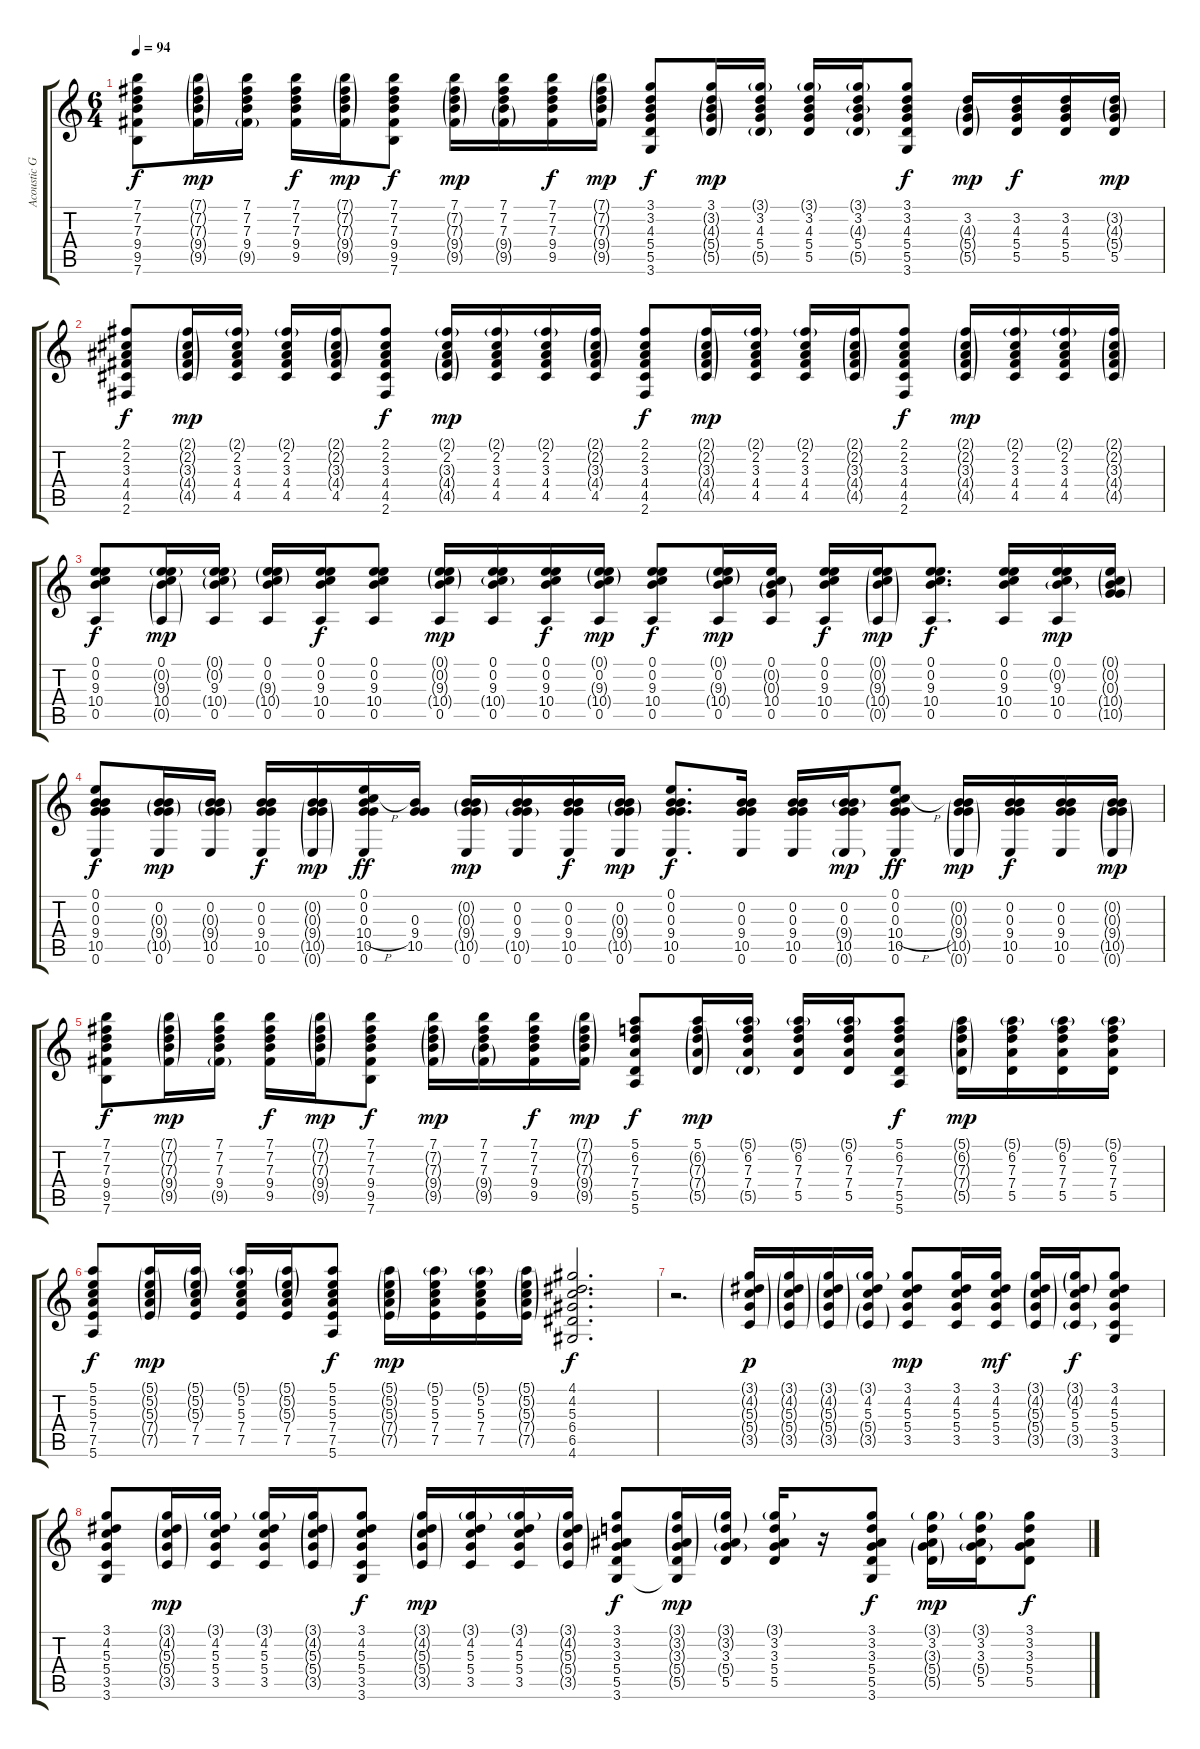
\track ("Acoustic Guitar" "Acoustic G") {instrument acousticguitarsteel}
\staff {score tabs}
\tuning (E4 B3 G3 D3 A2 E2) {hide}
\ts (6 4)
\tempo 94
\clef g2
\ks c
(7.1 7.2 7.3 9.4 9.5 7.6).8{dy f} (7.1{g} 7.2{g} 7.3{g} 9.4{g} 9.5{g}).16{dy mp} (7.1 7.2 7.3 9.4 9.5{g}).16 (7.1 7.2 7.3 9.4 9.5).16{dy f} (7.1{g} 7.2{g} 7.3{g} 9.4{g} 9.5{g}).16{dy mp} (7.1 7.2 7.3 9.4 9.5 7.6).8{dy f} (7.1 7.2{g} 7.3{g} 9.4{g} 9.5{g}).16{dy mp} (7.1 7.2 7.3 9.4{g} 9.5{g}).16 (7.1 7.2 7.3 9.4 9.5).16{dy f} (7.1{g} 7.2{g} 7.3{g} 9.4{g} 9.5{g}).16{dy mp} (3.1 3.2 4.3 5.4 5.5 3.6).8{dy f} (3.1 3.2{g} 4.3{g} 5.4{g} 5.5{g}).16{dy mp} (3.1{g} 3.2 4.3 5.4 5.5{g}).16 (3.1{g} 3.2 4.3 5.4 5.5).16 (3.1{g} 3.2 4.3{g} 5.4 5.5{g}).16 (3.1 3.2 4.3 5.4 5.5 3.6).8{dy f} (3.2 4.3{g} 5.4{g} 5.5{g}).16{dy mp} (3.2 4.3 5.4 5.5).16{dy f} (3.2 4.3 5.4 5.5).16 (3.2{g} 4.3{g} 5.4{g} 5.5).16{dy mp} |
(2.1 2.2 3.3 4.4 4.5 2.6).8{dy f} (2.1{g} 2.2{g} 3.3{g} 4.4{g} 4.5{g}).16{dy mp} (2.1{g} 2.2 3.3 4.4 4.5).16 (2.1{g} 2.2 3.3 4.4 4.5).16 (2.1{g} 2.2{g} 3.3{g} 4.4{g} 4.5).16 (2.1 2.2 3.3 4.4 4.5 2.6).8{dy f} (2.1{g} 2.2 3.3{g} 4.4{g} 4.5{g}).16{dy mp} (2.1{g} 2.2 3.3 4.4 4.5).16 (2.1{g} 2.2 3.3 4.4 4.5).16 (2.1{g} 2.2{g} 3.3{g} 4.4{g} 4.5).16 (2.1 2.2 3.3 4.4 4.5 2.6).8{dy f} (2.1{g} 2.2{g} 3.3{g} 4.4{g} 4.5{g}).16{dy mp} (2.1{g} 2.2 3.3 4.4 4.5).16 (2.1{g} 2.2 3.3 4.4 4.5).16 (2.1{g} 2.2{g} 3.3{g} 4.4{g} 4.5{g}).16 (2.1 2.2 3.3 4.4 4.5 2.6).8{dy f} (2.1{g} 2.2{g} 3.3{g} 4.4{g} 4.5{g}).16{dy mp} (2.1{g} 2.2 3.3 4.4 4.5).16 (2.1{g} 2.2 3.3 4.4 4.5).16 (2.1{g} 2.2{g} 3.3{g} 4.4{g} 4.5{g}).16 |
(0.1 0.2 9.3 10.4 0.5).8{dy f} (0.1 0.2{g} 9.3{g} 10.4 0.5{g}).16{dy mp} (0.1{g} 0.2{g} 9.3 10.4{g} 0.5).16 (0.1 0.2 9.3{g} 10.4{g} 0.5).16 (0.1 0.2 9.3 10.4 0.5).16{dy f} (0.1 0.2 9.3 10.4 0.5).8 (0.1{g} 0.2{g} 9.3{g} 10.4{g} 0.5).16{dy mp} (0.1 0.2 9.3 10.4{g} 0.5).16 (0.1 0.2 9.3 10.4 0.5).16{dy f} (0.1{g} 0.2 9.3{g} 10.4{g} 0.5).16{dy mp} (0.1 0.2 9.3 10.4 0.5).8{dy f} (0.1{g} 0.2 9.3{g} 10.4{g} 0.5).16{dy mp} (0.1 0.2{g} 0.3{g} 10.4 0.5).16 (0.1 0.2 9.3 10.4 0.5).16{dy f} (0.1{g} 0.2{g} 9.3{g} 10.4{g} 0.5{g}).16{dy mp} (0.1 0.2 9.3 10.4 0.5).8{d dy f} (0.1 0.2 9.3 10.4 0.5).16 (0.1 0.2{g} 9.3 10.4 0.5).16{dy mp} (0.1{g} 0.2{g} 0.3{g} 10.4{g} 10.5{g}).16 |
(0.1 0.2 0.3 9.4 10.5 0.6).8{dy f} (0.2 0.3{g} 9.4{g} 10.5{g} 0.6).16{dy mp} (0.2 0.3{g} 9.4{g} 10.5 0.6).16 (0.2 0.3 9.4 10.5 0.6).16{dy f} (0.2{g} 0.3{g} 9.4{g} 10.5{g} 0.6{g}).16{dy mp} (0.1 0.2 0.3 10.4{h} 10.5 0.6).16{dy ff} (0.3 9.4 10.5).16 (0.2{g} 0.3{g} 9.4{g} 10.5{g} 0.6).16{dy mp} (0.2 0.3 9.4 10.5{g} 0.6).16 (0.2 0.3 9.4 10.5 0.6).16{dy f} (0.2 0.3{g} 9.4{g} 10.5{g} 0.6).16{dy mp} (0.1 0.2 0.3 9.4 10.5 0.6).8{d dy f} (0.2 0.3 9.4 10.5 0.6).16 (0.2 0.3 9.4 10.5 0.6).16 (0.2 0.3 9.4{g} 10.5 0.6{g}).16{dy mp} (0.1 0.2 0.3 10.4{h} 10.5 0.6).8{dy ff} (0.2{g} 0.3{g} 9.4{g} 10.5{g} 0.6{g}).16{dy mp} (0.2 0.3 9.4 10.5 0.6).16{dy f} (0.2 0.3 9.4 10.5 0.6).16 (0.2{g} 0.3{g} 9.4{g} 10.5{g} 0.6{g}).16{dy mp} |
(7.1 7.2 7.3 9.4 9.5 7.6).8{dy f} (7.1{g} 7.2{g} 7.3{g} 9.4{g} 9.5{g}).16{dy mp} (7.1 7.2 7.3 9.4 9.5{g}).16 (7.1 7.2 7.3 9.4 9.5).16{dy f} (7.1{g} 7.2{g} 7.3{g} 9.4{g} 9.5{g}).16{dy mp} (7.1 7.2 7.3 9.4 9.5 7.6).8{dy f} (7.1 7.2{g} 7.3{g} 9.4{g} 9.5{g}).16{dy mp} (7.1 7.2 7.3 9.4{g} 9.5{g}).16 (7.1 7.2 7.3 9.4 9.5).16{dy f} (7.1{g} 7.2{g} 7.3{g} 9.4{g} 9.5{g}).16{dy mp} (5.1 6.2 7.3 7.4 5.5 5.6).8{dy f} (5.1 6.2{g} 7.3{g} 7.4{g} 5.5{g}).16{dy mp} (5.1{g} 6.2 7.3 7.4 5.5{g}).16 (5.1{g} 6.2 7.3 7.4 5.5).16 (5.1{g} 6.2 7.3 7.4 5.5).16 (5.1 6.2 7.3 7.4 5.5 5.6).8{dy f} (5.1{g} 6.2{g} 7.3{g} 7.4{g} 5.5{g}).16{dy mp} (5.1{g} 6.2 7.3 7.4 5.5).16 (5.1{g} 6.2 7.3 7.4 5.5).16 (5.1{g} 6.2 7.3 7.4 5.5).16 |
(5.1 5.2 5.3 7.4 7.5 5.6).8{dy f} (5.1{g} 5.2{g} 5.3{g} 7.4{g} 7.5{g}).16{dy mp} (5.1{g} 5.2{g} 5.3{g} 7.4 7.5).16 (5.1{g} 5.2 5.3 7.4 7.5).16 (5.1{g} 5.2{g} 5.3{g} 7.4 7.5).16 (5.1 5.2 5.3 7.4 7.5 5.6).8{dy f} (5.1{g} 5.2{g} 5.3{g} 7.4{g} 7.5{g}).16{dy mp} (5.1{g} 5.2 5.3 7.4 7.5).16 (5.1{g} 5.2 5.3 7.4 7.5).16 (5.1{g} 5.2{g} 5.3{g} 7.4{g} 7.5{g}).16 (4.1 4.2 5.3 6.4 6.5 4.6).2{d dy f} |
r.2{d} (3.1{g} 4.2{g} 5.3{g} 5.4{g} 3.5{g}).16{dy p} (3.1{g} 4.2{g} 5.3{g} 5.4{g} 3.5{g}).16 (3.1{g} 4.2{g} 5.3{g} 5.4{g} 3.5{g}).16 (3.1{g} 4.2 5.3 5.4{g} 3.5{g}).16 (3.1 4.2 5.3 5.4 3.5).8{dy mp} (3.1 4.2 5.3 5.4 3.5).16 (3.1 4.2 5.3 5.4 3.5).16{dy mf} (3.1{g} 4.2{g} 5.3{g} 5.4{g} 3.5{g}).16 (3.1{g} 4.2{g} 5.3 5.4 3.5{g}).16{dy f} (3.1 4.2 5.3 5.4 3.5 3.6).8 |
(3.1 4.2 5.3 5.4 3.5 3.6).8 (3.1{g} 4.2{g} 5.3{g} 5.4{g} 3.5{g}).16{dy mp} (3.1{g} 4.2 5.3 5.4 3.5).16 (3.1{g} 4.2 5.3 5.4 3.5).16 (3.1{g} 4.2{g} 5.3{g} 5.4{g} 3.5{g}).16 (3.1 4.2 5.3 5.4 3.5 3.6).8{dy f} (3.1{g} 4.2{g} 5.3{g} 5.4{g} 3.5{g}).16{dy mp} (3.1{g} 4.2 5.3 5.4 3.5).16 (3.1{g} 4.2 5.3 5.4 3.5).16 (3.1{g} 4.2{g} 5.3{g} 5.4{g} 3.5{g}).16 (3.1 3.2 3.3 5.4 5.5 3.6).8{dy f} (3.1{g} 3.2{g} 3.3{g} 5.4{g} 5.5{g} 3.6{t}).16{dy mp} (3.1{g} 3.2{g} 3.3 5.4{g} 5.5).16 (3.1{g} 3.2 3.3 5.4 5.5).16 r.16 (3.1 3.2 3.3 5.4 5.5 3.6).8{dy f} (3.1{g} 3.2 3.3{g} 5.4{g} 5.5{g}).16{dy mp} (3.1{g} 3.2 3.3 5.4{g} 5.5).16 (3.1 3.2 3.3 5.4 5.5).8{dy f}
